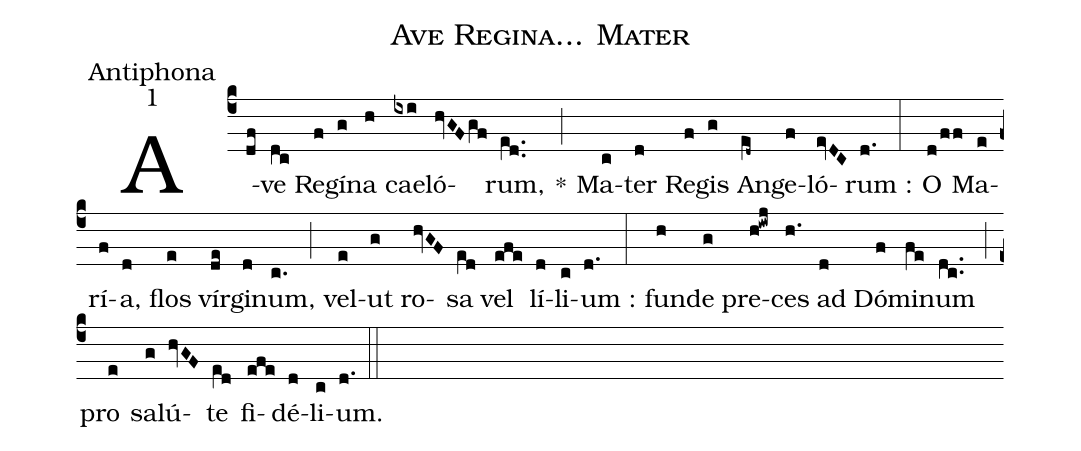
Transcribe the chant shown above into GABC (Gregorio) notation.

name:Ave Regina... Mater;
office-part:Antiphona;
mode:1;
%%
(c4) A(df)ve(dc) Re(f)gí(g)na(h) cae(ixi)ló(hvGFgf)rum,(e[ll:1]d..) *(;) Ma(c)ter(d) Re(f)gis(g) An(e[ll:1]d~)ge(f)ló(evDC)rum :(d.) (:) O(d/ff) Ma(e)rí(f)a,(d) flos(e) vír(de)gi(d)num,(c.) (;) vel(e)ut(g) ro(hvGF)sa(e[ll:1]d) vel(efe) lí(d)li(c)um :(d.) (:) fun(h)de(g) pre(h!iwj)ces(h.) ad(d) Dó(f)mi(fe)num(dc..) (;) pro(e) sa(g)lú(hvGF)te(e[ll:1]d) fi(efe)dé(d)li(c)um.(d.) (::)
